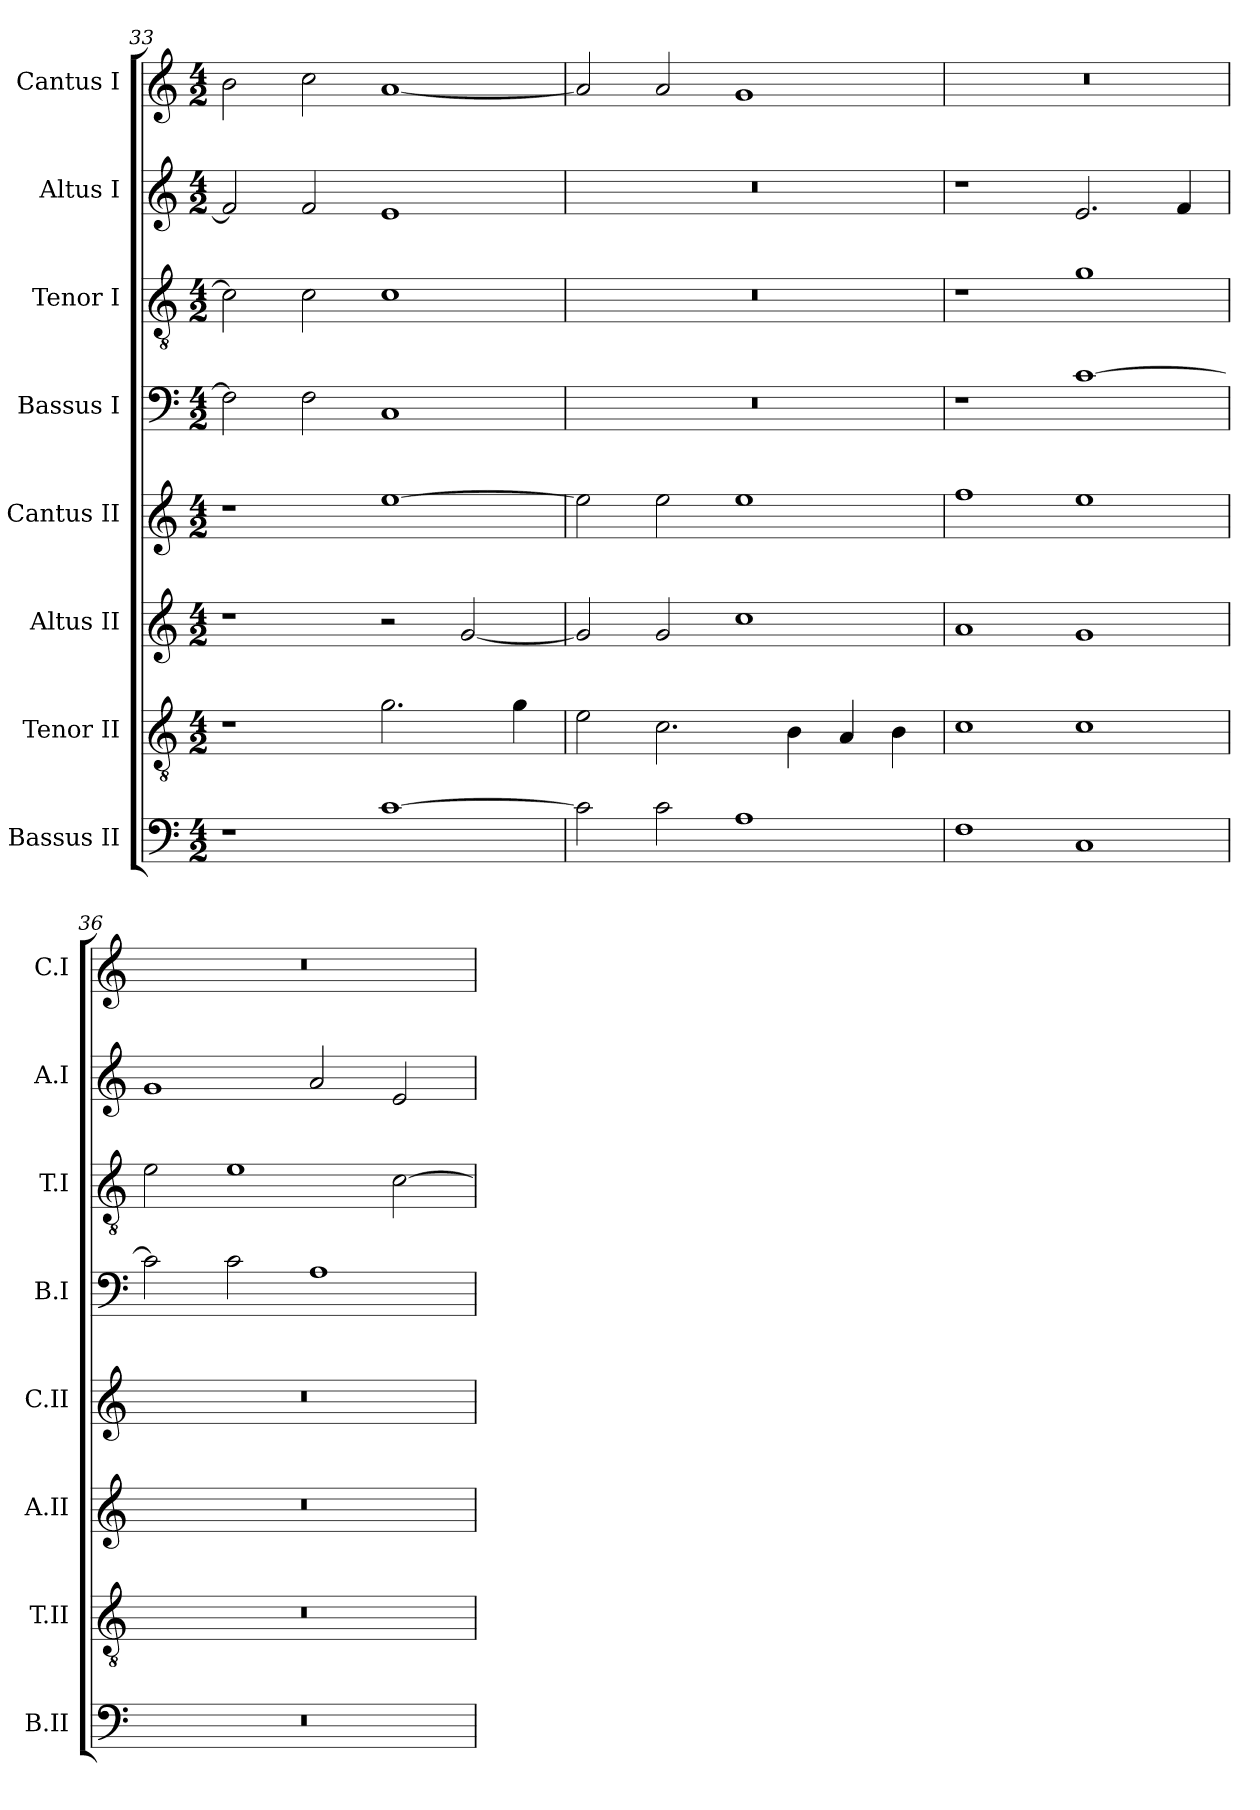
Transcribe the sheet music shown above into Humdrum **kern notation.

**kern	**kern	**kern	**kern	**kern	**kern	**kern	**kern
*part8	*part7	*part6	*part5	*part4	*part3	*part2	*part1
*staff8	*staff7	*staff6	*staff5	*staff4	*staff3	*staff2	*staff1
*I"Bassus II	*I"Tenor II	*I"Altus II	*I"Cantus II	*I"Bassus I	*I"Tenor I	*I"Altus I	*I"Cantus I
*I'B.II	*I'T.II	*I'A.II	*I'C.II	*I'B.I	*I'T.I	*I'A.I	*I'C.I
*clefF4	*clefGv2	*clefG2	*clefG2	*clefF4	*clefGv2	*clefG2	*clefG2
*	*ITrd7c12	*	*	*	*ITrd7c12	*	*
*k[]	*k[]	*k[]	*k[]	*k[]	*k[]	*k[]	*k[]
*C:	*C:	*C:	*C:	*C:	*C:	*C:	*C:
*M4/2	*M4/2	*M4/2	*M4/2	*M4/2	*M4/2	*M4/2	*M4/2
=33	=33	=33	=33	=33	=33	=33	=33
1r	1r	1r	1r	2F\]	2C\]	2f/]	2b\
.	.	.	.	2F\	2C\	2f/	2cc\
[1c\	2.G\	2r	[1ee\	1C/	1C\	1e/	[1a/
.	.	[2g/	.	.	.	.	.
.	4G\	.	.	.	.	.	.
=34	=34	=34	=34	=34	=34	=34	=34
2c\]	2E\	2g/]	2ee\]	0r	0r	0r	2a/]
2c\	2.C\	2g/	2ee\	.	.	.	2a/
1A\	.	1cc\	1ee\	.	.	.	1g/
.	4BB\	.	.	.	.	.	.
.	4AA/	.	.	.	.	.	.
.	4BB\	.	.	.	.	.	.
=35	=35	=35	=35	=35	=35	=35	=35
1F\	1C\	1a/	1ff\	1r	1r	1r	0r
1C/	1C\	1g/	1ee\	[1c\	1G\	2.e/	.
.	.	.	.	.	.	4f/	.
=36	=36	=36	=36	=36	=36	=36	=36
0r	0r	0r	0r	2c\]	2E\	1g/	0r
.	.	.	.	2c\	1E\	.	.
.	.	.	.	1A\	.	2a/	.
.	.	.	.	.	[2C\	2e/	.
=	=	=	=	=	=	=	=
*-	*-	*-	*-	*-	*-	*-	*-
